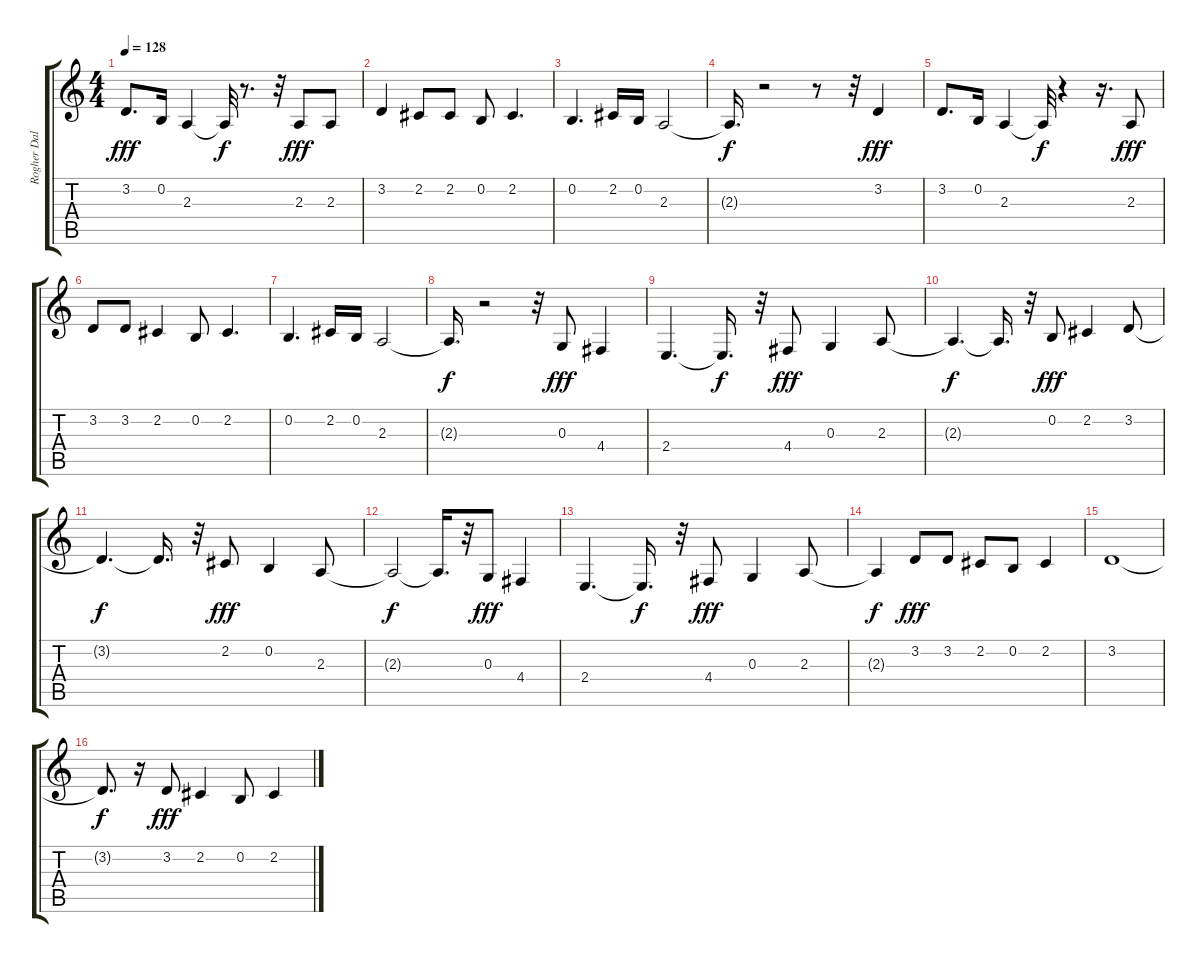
\track ("Rogher Daltrey" "Rogher Dal") {instrument lead8bassandlead}
\staff {score tabs}
\tuning (E4 B3 G3 D3 A2 E2) {hide}
\ts (4 4)
\tempo 128
\clef g2
\ks c
3.2.8{d dy fff} 0.2.16 2.3.4 2.3{t}.32{dy f} r.8{d} r.32 2.3.8{dy fff} 2.3.8 |
3.2.4 2.2.8 2.2.8 0.2.8 2.2.4{d} |
0.2.4{d} 2.2.16 0.2.16 2.3.2 |
2.3{t}.16{d dy f} r.2 r.8 r.32 3.2.4{dy fff} |
3.2.8{d} 0.2.16 2.3.4 2.3{t}.32{dy f} r.4 r.16{d} 2.3.8{dy fff} |
3.2.8 3.2.8 2.2.4 0.2.8 2.2.4{d} |
0.2.4{d} 2.2.16 0.2.16 2.3.2 |
2.3{t}.16{d dy f} r.2 r.32 0.3.8{dy fff} 4.4.4 |
2.4.4{d} 2.4{t}.16{d dy f} r.32 4.4.8{dy fff} 0.3.4 2.3.8 |
2.3{t}.4{d dy f} 2.3{t}.16{d} r.32 0.2.8{dy fff} 2.2.4 3.2.8 |
3.2{t}.4{d dy f} 3.2{t}.16{d} r.32 2.2.8{dy fff} 0.2.4 2.3.8 |
2.3{t}.2{dy f} 2.3{t}.16{d} r.32 0.3.8{dy fff} 4.4.4 |
2.4.4{d} 2.4{t}.16{d dy f} r.32 4.4.8{dy fff} 0.3.4 2.3.8 |
2.3{t}.4{dy f} 3.2.8{dy fff} 3.2.8 2.2.8 0.2.8 2.2.4 |
3.2.1 |
3.2{t}.8{d dy f} r.16 3.2.8{dy fff} 2.2.4 0.2.8 2.2.4
